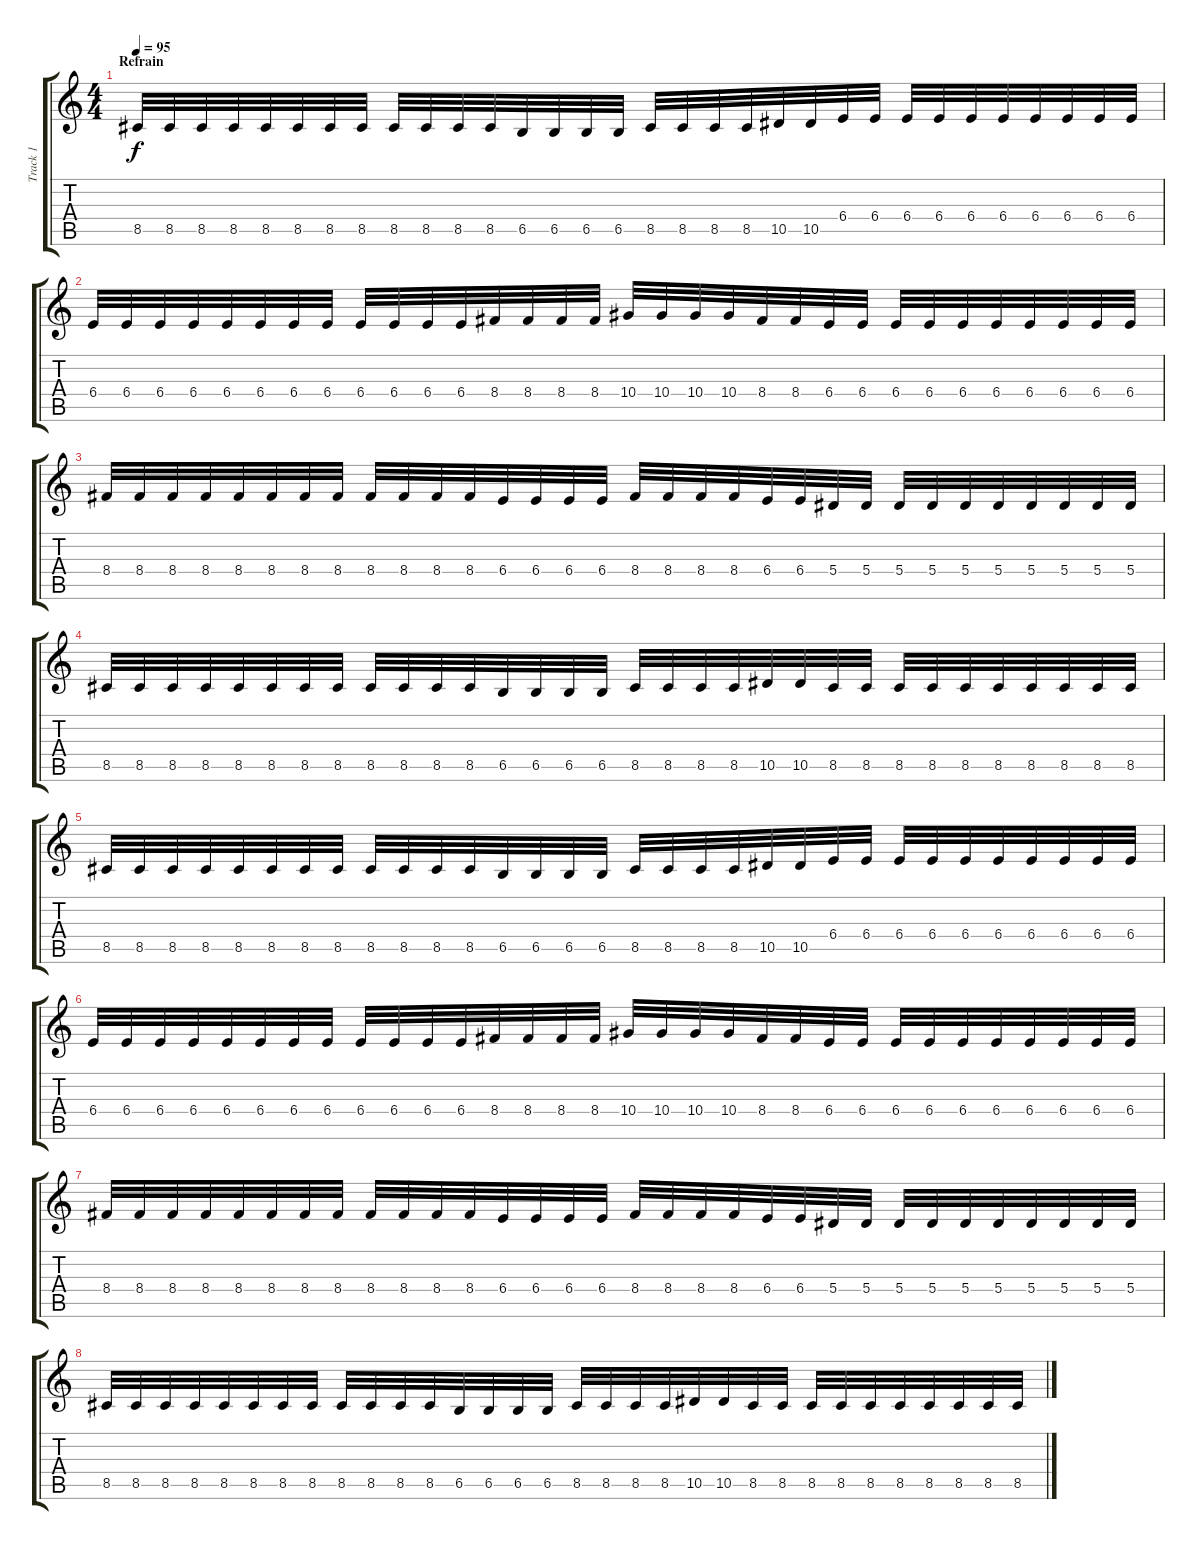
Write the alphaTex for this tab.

\track ("Track 1" "Track 1") {instrument distortionguitar}
\staff {score tabs}
\tuning (C4 G3 Eb3 Bb2 F2 C2) {hide}
\ts (4 4)
\section ("" "Refrain")
\tempo 95
\clef g2
\ks c
8.5.32{dy f balance 16} 8.5.32 8.5.32 8.5.32 8.5.32 8.5.32 8.5.32 8.5.32 8.5.32 8.5.32 8.5.32 8.5.32 6.5.32 6.5.32 6.5.32 6.5.32 8.5.32 8.5.32 8.5.32 8.5.32 10.5.32 10.5.32 6.4.32 6.4.32 6.4.32 6.4.32 6.4.32 6.4.32 6.4.32 6.4.32 6.4.32 6.4.32 |
6.4.32 6.4.32 6.4.32 6.4.32 6.4.32 6.4.32 6.4.32 6.4.32 6.4.32 6.4.32 6.4.32 6.4.32 8.4.32 8.4.32 8.4.32 8.4.32 10.4.32 10.4.32 10.4.32 10.4.32 8.4.32 8.4.32 6.4.32 6.4.32 6.4.32 6.4.32 6.4.32 6.4.32 6.4.32 6.4.32 6.4.32 6.4.32 |
8.4.32 8.4.32 8.4.32 8.4.32 8.4.32 8.4.32 8.4.32 8.4.32 8.4.32 8.4.32 8.4.32 8.4.32 6.4.32 6.4.32 6.4.32 6.4.32 8.4.32 8.4.32 8.4.32 8.4.32 6.4.32 6.4.32 5.4.32 5.4.32 5.4.32 5.4.32 5.4.32 5.4.32 5.4.32 5.4.32 5.4.32 5.4.32 |
8.5.32 8.5.32 8.5.32 8.5.32 8.5.32 8.5.32 8.5.32 8.5.32 8.5.32 8.5.32 8.5.32 8.5.32 6.5.32 6.5.32 6.5.32 6.5.32 8.5.32 8.5.32 8.5.32 8.5.32 10.5.32 10.5.32 8.5.32 8.5.32 8.5.32 8.5.32 8.5.32 8.5.32 8.5.32 8.5.32 8.5.32 8.5.32 |
8.5.32 8.5.32 8.5.32 8.5.32 8.5.32 8.5.32 8.5.32 8.5.32 8.5.32 8.5.32 8.5.32 8.5.32 6.5.32 6.5.32 6.5.32 6.5.32 8.5.32 8.5.32 8.5.32 8.5.32 10.5.32 10.5.32 6.4.32 6.4.32 6.4.32 6.4.32 6.4.32 6.4.32 6.4.32 6.4.32 6.4.32 6.4.32 |
6.4.32 6.4.32 6.4.32 6.4.32 6.4.32 6.4.32 6.4.32 6.4.32 6.4.32 6.4.32 6.4.32 6.4.32 8.4.32 8.4.32 8.4.32 8.4.32 10.4.32 10.4.32 10.4.32 10.4.32 8.4.32 8.4.32 6.4.32 6.4.32 6.4.32 6.4.32 6.4.32 6.4.32 6.4.32 6.4.32 6.4.32 6.4.32 |
8.4.32 8.4.32 8.4.32 8.4.32 8.4.32 8.4.32 8.4.32 8.4.32 8.4.32 8.4.32 8.4.32 8.4.32 6.4.32 6.4.32 6.4.32 6.4.32 8.4.32 8.4.32 8.4.32 8.4.32 6.4.32 6.4.32 5.4.32 5.4.32 5.4.32 5.4.32 5.4.32 5.4.32 5.4.32 5.4.32 5.4.32 5.4.32 |
8.5.32 8.5.32 8.5.32 8.5.32 8.5.32 8.5.32 8.5.32 8.5.32 8.5.32 8.5.32 8.5.32 8.5.32 6.5.32 6.5.32 6.5.32 6.5.32 8.5.32 8.5.32 8.5.32 8.5.32 10.5.32 10.5.32 8.5.32 8.5.32 8.5.32 8.5.32 8.5.32 8.5.32 8.5.32 8.5.32 8.5.32 8.5.32
